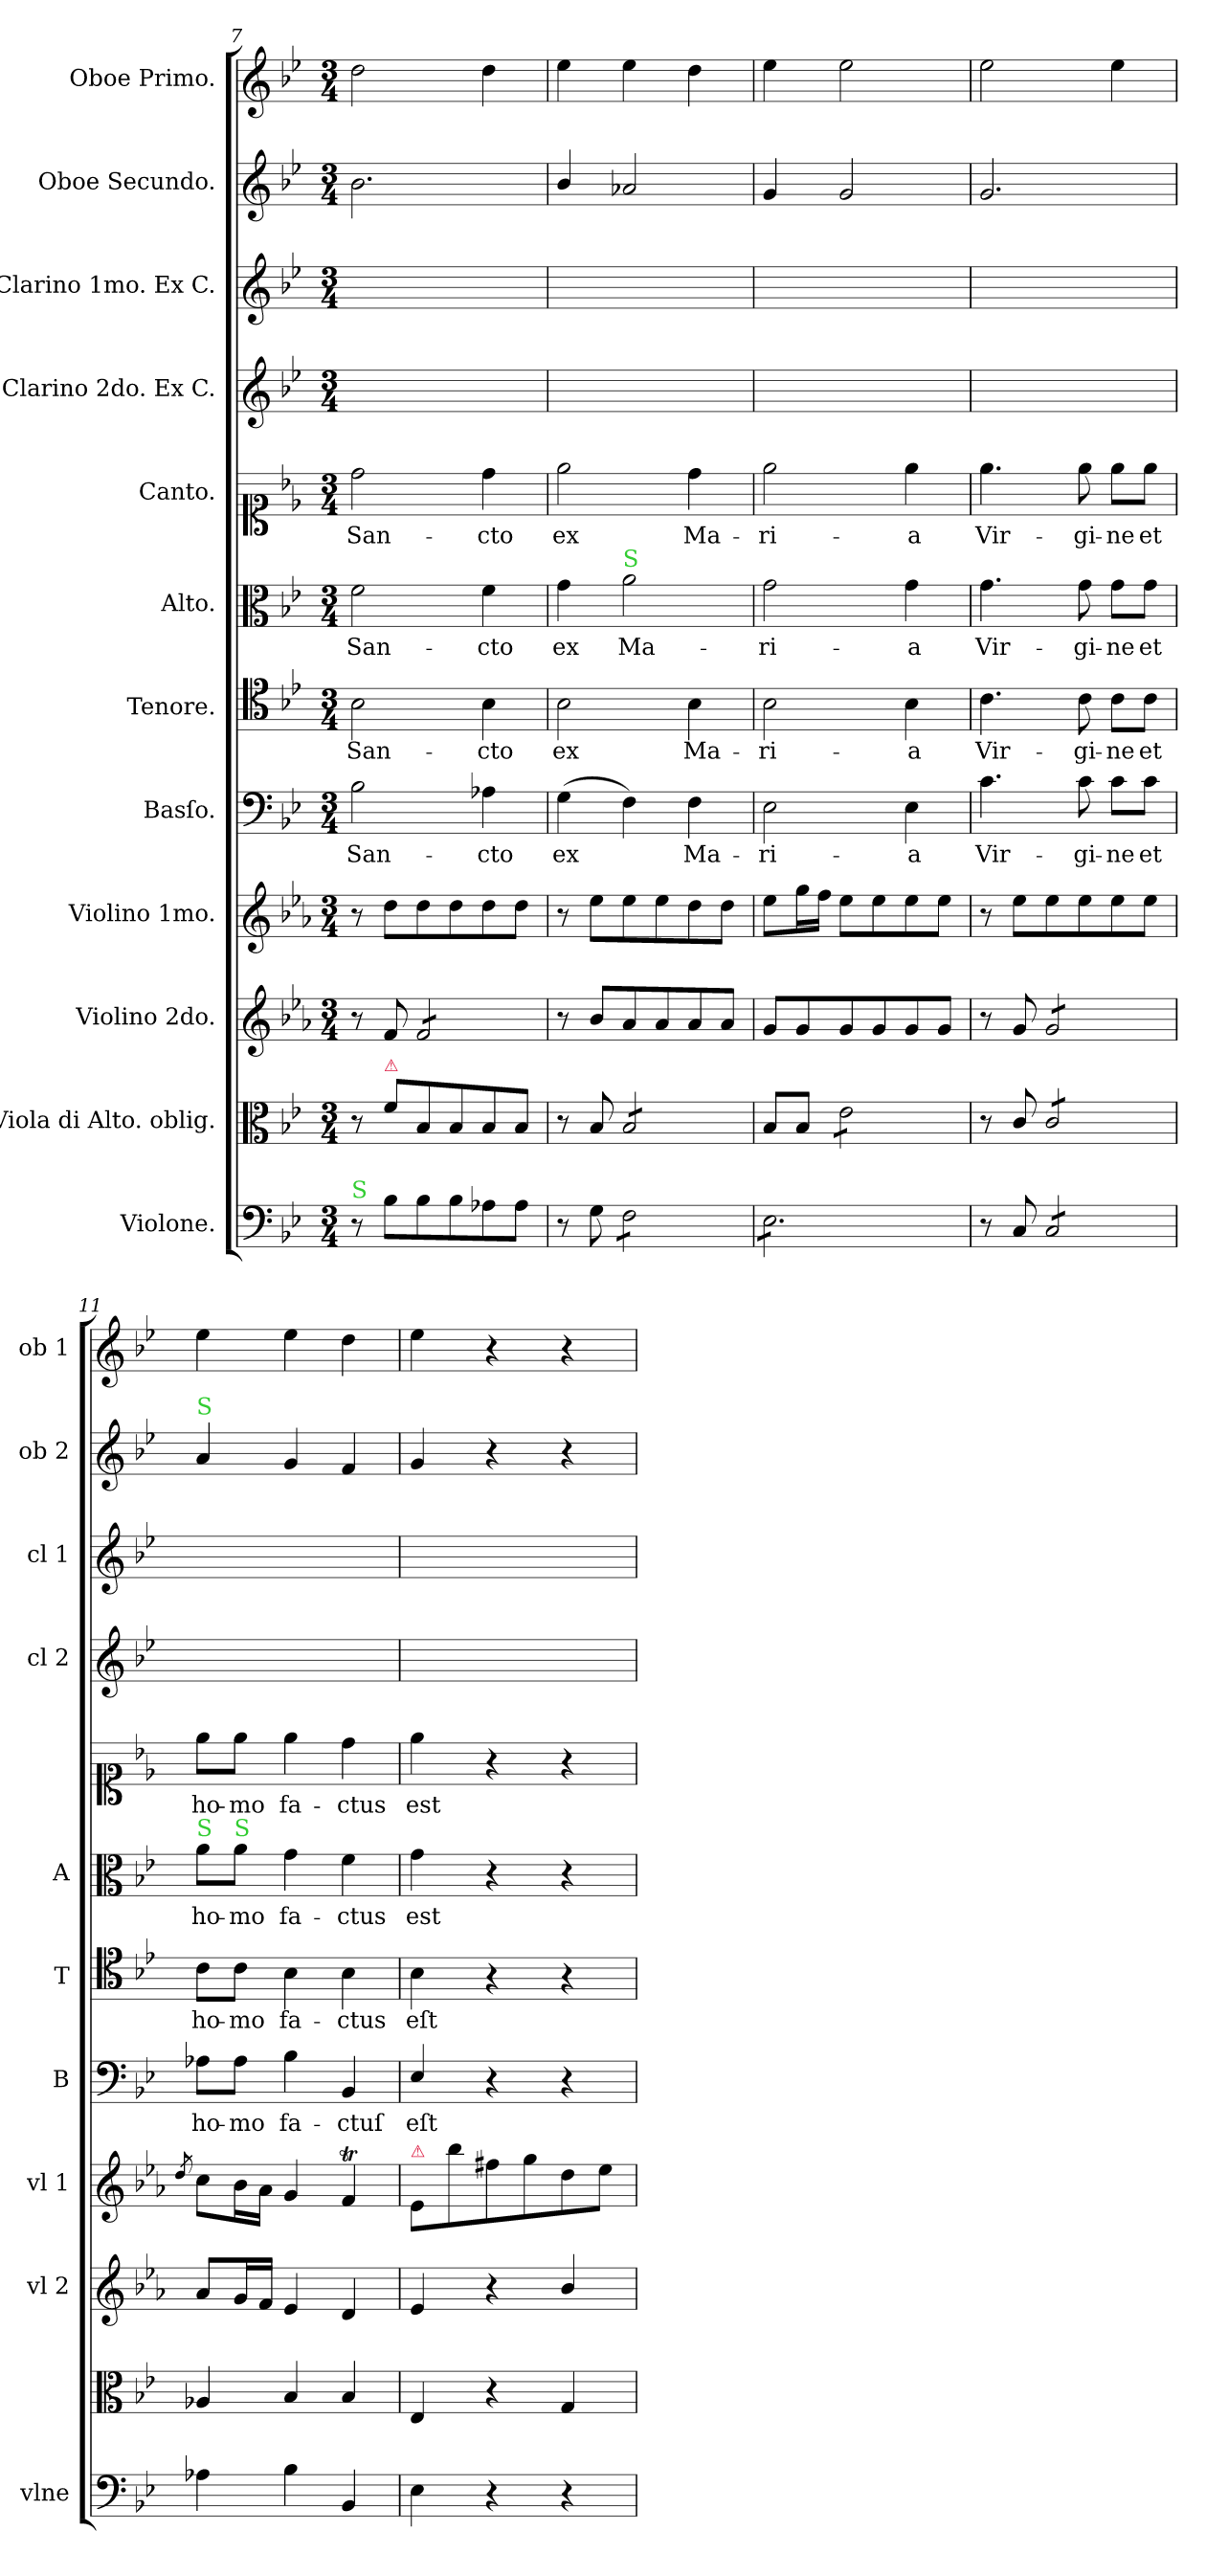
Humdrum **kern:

**kern	**kern	**kern	**kern	**kern	**text	**kern	**text	**kern	**text	**kern	**text	**kern	**kern	**kern	**kern
*part12	*part11	*part10	*part9	*part8	*part8	*part7	*part7	*part6	*part6	*part5	*part5	*part4	*part3	*part2	*part1
*staff12	*staff11	*staff10	*staff9	*staff8	*staff8	*staff7	*staff7	*staff6	*staff6	*staff5	*staff5	*staff4	*staff3	*staff2	*staff1
*I"Violone.	*I"Viola di Alto. oblig.	*I"Violino 2do.	*I"Violino 1mo.	*I"Basſo.	*	*I"Tenore.	*	*I"Alto.	*	*I"Canto.	*	*I"Clarino 2do. Ex C.	*I"Clarino 1mo. Ex C.	*I"Oboe Secundo.	*I"Oboe Primo.
*I'vlne	*	*I'vl 2	*I'vl 1	*I'B	*	*I'T	*	*I'A	*	*	*	*I'cl 2	*I'cl 1	*I'ob 2	*I'ob 1
*clefF4	*clefC3	*clefG2	*clefG2	*clefF4	*	*clefC4	*	*clefC3	*	*clefC1	*	*clefG2	*clefG2	*clefG2	*clefG2
*k[b-e-]	*k[b-e-]	*k[b-e-a-]	*k[b-e-a-]	*k[b-e-]	*	*k[b-e-]	*	*k[b-e-]	*	*k[b-e-]	*	*k[b-e-]	*k[b-e-]	*k[b-e-]	*k[b-e-]
*B-:	*B-:	*	*	*B-:	*	*B-:	*	*B-:	*	*B-:	*	*B-:	*B-:	*B-:	*B-:
*M3/4	*M3/4	*M3/4	*M3/4	*M3/4	*	*M3/4	*	*M3/4	*	*M3/4	*	*M3/4	*M3/4	*M3/4	*M3/4
=7	=7	=7	=7	=7	=7	=7	=7	=7	=7	=7	=7	=7	=7	=7	=7
!LO:TX:a:color=limegreen:t=S	!	!	!	!	!	!	!	!	!	!	!	!	!	!	!
8r	8r	8r	8r	2B-\	San-	2B-\	San-	2f\	San-	2dd\	San-	2.ryy	2.ryy	2.b-\	2dd\
!	!LO:TX:a:color=crimson:t=⚠	!	!	!	!	!	!	!	!	!	!	!	!	!	!
8B-\L	8f\L	8f/	8dd\L	.	.	.	.	.	.	.	.	.	.	.	.
*	*	*tremolo	*	*	*	*	*	*	*	*	*	*	*	*	*
8B-\	8B-/	8f/L	8dd\	.	.	.	.	.	.	.	.	.	.	.	.
8B-\	8B-/	8f/	8dd\	.	.	.	.	.	.	.	.	.	.	.	.
8A-X\	8B-/	8f/	8dd\	4A-X\	-cto	4B-\	-cto	4f\	-cto	4dd\	-cto	.	.	.	4dd\
8A-\J	8B-/J	8f/J	8dd\J	.	.	.	.	.	.	.	.	.	.	.	.
*	*	*Xtremolo	*	*	*	*	*	*	*	*	*	*	*	*	*
=8	=8	=8	=8	=8	=8	=8	=8	=8	=8	=8	=8	=8	=8	=8	=8
8r	8r	8r	8r	(>4G\	ex	2B-\	ex	4g\	ex	2ee-\	ex	2.ryy	2.ryy	4b-/	4ee-\
8G\	8B-/	8b-/L	8ee-\L	.	.	.	.	.	.	.	.	.	.	.	.
!	!	!	!	!	!	!	!	!LO:TX:a:color=limegreen:t=S	!	!	!	!	!	!	!
*tremolo	*	*	*	*	*	*	*	*	*	*	*	*	*	*	*
*	*tremolo	*	*	*	*	*	*	*	*	*	*	*	*	*	*
8F\L	8B-/L	8a-/	8ee-\	4F\)	.	.	.	2a\	Ma-	.	.	.	.	2a-X/	4ee-\
8F\	8B-/	8a-/	8ee-\	.	.	.	.	.	.	.	.	.	.	.	.
8F\	8B-/	8a-/	8dd\	4F\	Ma-	4B-\	Ma-	.	.	4dd\	Ma-	.	.	.	4dd\
8F\J	8B-/J	8a-/J	8dd\J	.	.	.	.	.	.	.	.	.	.	.	.
*	*Xtremolo	*	*	*	*	*	*	*	*	*	*	*	*	*	*
=9	=9	=9	=9	=9	=9	=9	=9	=9	=9	=9	=9	=9	=9	=9	=9
8E-\L	8B-/L	8g/L	8ee-\L	2E-\	-ri-	2B-\	-ri-	2g\	-ri-	2ee-\	-ri-	2.ryy	2.ryy	4g/	4ee-\
8E-\	8B-/J	8g/	16gg\L	.	.	.	.	.	.	.	.	.	.	.	.
.	.	.	16ff\JJ	.	.	.	.	.	.	.	.	.	.	.	.
!	!LO:TX:a:color=limegreen:t=S	!	!	!	!	!	!	!	!	!	!	!	!	!	!
*	*tremolo	*	*	*	*	*	*	*	*	*	*	*	*	*	*
8E-\	8e-\L	8g/	8ee-\L	.	.	.	.	.	.	.	.	.	.	2g/	2ee-\
8E-\	8e-\	8g/	8ee-\	.	.	.	.	.	.	.	.	.	.	.	.
8E-\	8e-\	8g/	8ee-\	4E-\	-a	4B-\	-a	4g\	-a	4ee-\	-a	.	.	.	.
8E-\J	8e-\J	8g/J	8ee-\J	.	.	.	.	.	.	.	.	.	.	.	.
*	*Xtremolo	*	*	*	*	*	*	*	*	*	*	*	*	*	*
*Xtremolo	*	*	*	*	*	*	*	*	*	*	*	*	*	*	*
=10	=10	=10	=10	=10	=10	=10	=10	=10	=10	=10	=10	=10	=10	=10	=10
8r	8r	8r	8r	4.c\	Vir-	4.c\	Vir-	4.g\	Vir-	4.ee-\	Vir-	2.ryy	2.ryy	2.g/	2ee-\
8C/	8c/	8g/	8ee-\L	.	.	.	.	.	.	.	.	.	.	.	.
*tremolo	*	*	*	*	*	*	*	*	*	*	*	*	*	*	*
*	*tremolo	*	*	*	*	*	*	*	*	*	*	*	*	*	*
*	*	*tremolo	*	*	*	*	*	*	*	*	*	*	*	*	*
8C/L	8c/L	8g/L	8ee-\	.	.	.	.	.	.	.	.	.	.	.	.
8C/	8c/	8g/	8ee-\	8c\	-gi-	8c\	-gi-	8g\	-gi-	8ee-\	-gi-	.	.	.	.
8C/	8c/	8g/	8ee-\	8c\L	-ne	8c\L	-ne	8g\L	-ne	8ee-\L	-ne	.	.	.	4ee-\
8C/J	8c/J	8g/J	8ee-\J	8c\J	et	8c\J	et	8g\J	et	8ee-\J	et	.	.	.	.
*	*	*Xtremolo	*	*	*	*	*	*	*	*	*	*	*	*	*
*	*Xtremolo	*	*	*	*	*	*	*	*	*	*	*	*	*	*
*Xtremolo	*	*	*	*	*	*	*	*	*	*	*	*	*	*	*
=11	=11	=11	=11	=11	=11	=11	=11	=11	=11	=11	=11	=11	=11	=11	=11
.	.	.	8qdd/	.	.	.	.	.	.	.	.	.	.	.	.
!	!	!	!	!	!	!	!	!	!	!	!	!	!	!LO:TX:a:color=limegreen:t=S	!
!	!	!	!	!	!	!	!	!LO:TX:a:color=limegreen:t=S	!	!	!	!	!	!	!
4A-X\	4A-X/	8a-/L	8cc\L	8A-X\L	ho-	8c\L	ho-	8a\L	ho-	8ee-\L	ho-	2.ryy	2.ryy	4a/	4ee-\
!	!	!	!	!	!	!	!	!LO:TX:a:color=limegreen:t=S	!	!	!	!	!	!	!
.	.	16g/L	16b-\L	8A-\J	-mo	8c\J	-mo	8a\J	-mo	8ee-\J	-mo	.	.	.	.
.	.	16f/JJ	16a-\JJ	.	.	.	.	.	.	.	.	.	.	.	.
4B-\	4B-/	4e-/	4g/	4B-\	fa-	4B-\	fa-	4g\	fa-	4ee-\	fa-	.	.	4g/	4ee-\
4BB-/	4B-/	4d/	4fT/	4BB-/	-ctuſ	4B-\	-ctus	4f\	-ctus	4dd\	-ctus	.	.	4f/	4dd\
=12	=12	=12	=12	=12	=12	=12	=12	=12	=12	=12	=12	=12	=12	=12	=12
!	!	!	!LO:TX:a:color=crimson:t=⚠	!	!	!	!	!	!	!	!	!	!	!	!
4E-\	4E-/	4e-/	8e-/L	4E-/	eſt	4B-\	eſt	4g\	est	4ee-\	est	2.ryy	2.ryy	4g/	4ee-\
.	.	.	8bb-\	.	.	.	.	.	.	.	.	.	.	.	.
4r	4r	4r	8ff#X\	4r	.	4r	.	4r	.	4r	.	.	.	4r	4r
.	.	.	8gg\	.	.	.	.	.	.	.	.	.	.	.	.
4r	4G/	4b-/	8dd\	4r	.	4r	.	4r	.	4r	.	.	.	4r	4r
.	.	.	8ee-\J	.	.	.	.	.	.	.	.	.	.	.	.
=	=	=	=	=	=	=	=	=	=	=	=	=	=	=	=
*-	*-	*-	*-	*-	*-	*-	*-	*-	*-	*-	*-	*-	*-	*-	*-
